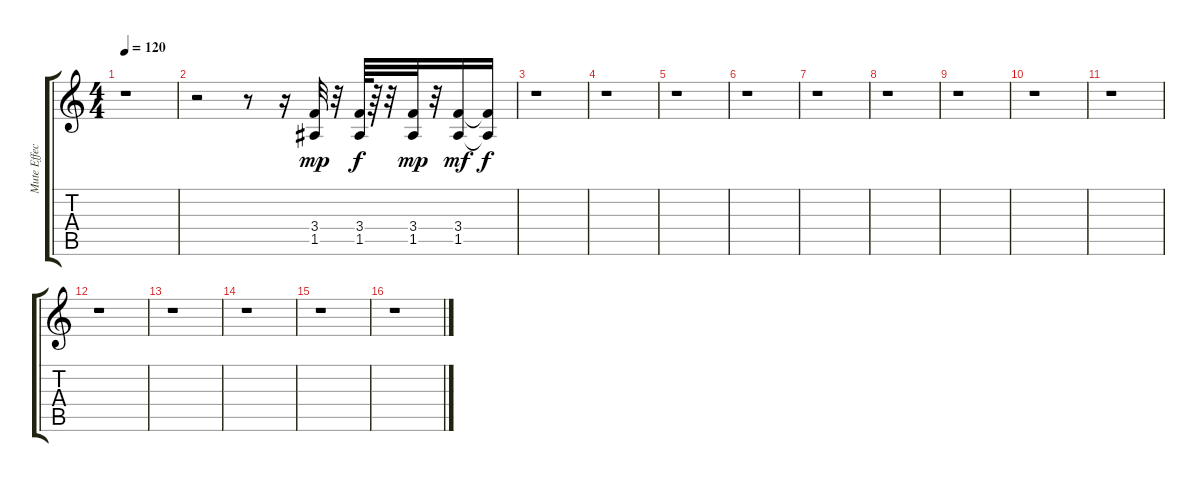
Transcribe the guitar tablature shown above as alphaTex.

\track ("Mute Effect" "Mute Effec") {instrument electricguitarjazz}
\staff {score tabs}
\tuning (E4 B3 G3 D3 A2 E2) {hide}
\ts (4 4)
\tempo 120
\clef g2
\ks c
r.1{dy mp} |
r.2 r.8 r.16 (3.4 1.5).32 r.32 (3.4 1.5).64{dy f} r.64 r.32 (3.4 1.5).32{dy mp} r.32 (3.4 1.5).16{dy mf} (3.4{t} 1.5{t}).16{dy f} |
r.1 |
r.1 |
r.1 |
r.1 |
r.1 |
r.1 |
r.1 |
r.1 |
r.1 |
r.1 |
r.1 |
r.1 |
r.1 |
r.1
